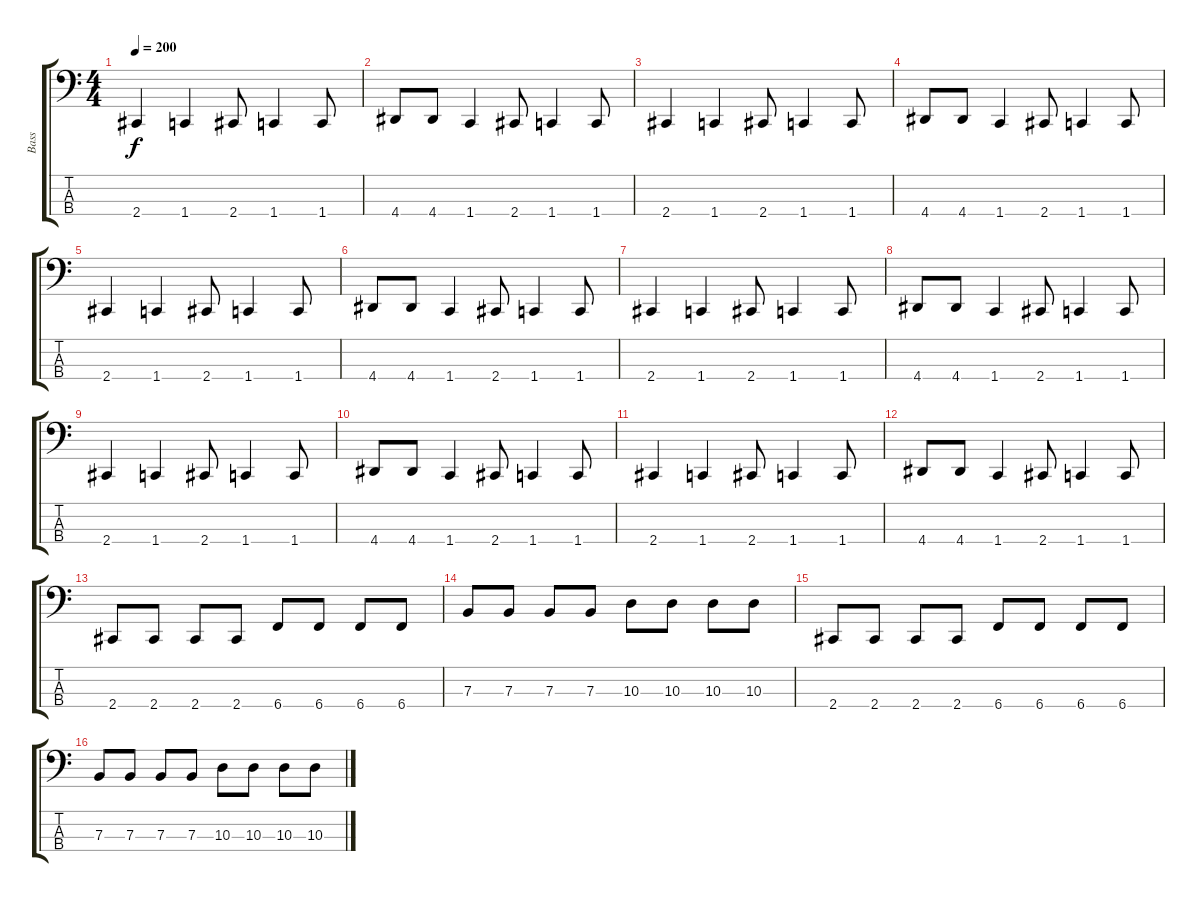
\track ("Bass" "Bass") {instrument electricbassfinger}
\staff {score tabs}
\tuning (D2 A1 E1 B0) {hide}
\ts (4 4)
\tempo 200
\clef f4
\ks c
2.4.4{dy f} 1.4.4 2.4.8 1.4.4 1.4.8 |
4.4.8 4.4.8 1.4.4 2.4.8 1.4.4 1.4.8 |
2.4.4 1.4.4 2.4.8 1.4.4 1.4.8 |
4.4.8 4.4.8 1.4.4 2.4.8 1.4.4 1.4.8 |
2.4.4 1.4.4 2.4.8 1.4.4 1.4.8 |
4.4.8 4.4.8 1.4.4 2.4.8 1.4.4 1.4.8 |
2.4.4 1.4.4 2.4.8 1.4.4 1.4.8 |
4.4.8 4.4.8 1.4.4 2.4.8 1.4.4 1.4.8 |
2.4.4 1.4.4 2.4.8 1.4.4 1.4.8 |
4.4.8 4.4.8 1.4.4 2.4.8 1.4.4 1.4.8 |
2.4.4 1.4.4 2.4.8 1.4.4 1.4.8 |
4.4.8 4.4.8 1.4.4 2.4.8 1.4.4 1.4.8 |
2.4.8 2.4.8 2.4.8 2.4.8 6.4.8 6.4.8 6.4.8 6.4.8 |
7.3.8 7.3.8 7.3.8 7.3.8 10.3.8 10.3.8 10.3.8 10.3.8 |
2.4.8 2.4.8 2.4.8 2.4.8 6.4.8 6.4.8 6.4.8 6.4.8 |
7.3.8 7.3.8 7.3.8 7.3.8 10.3.8 10.3.8 10.3.8 10.3.8
